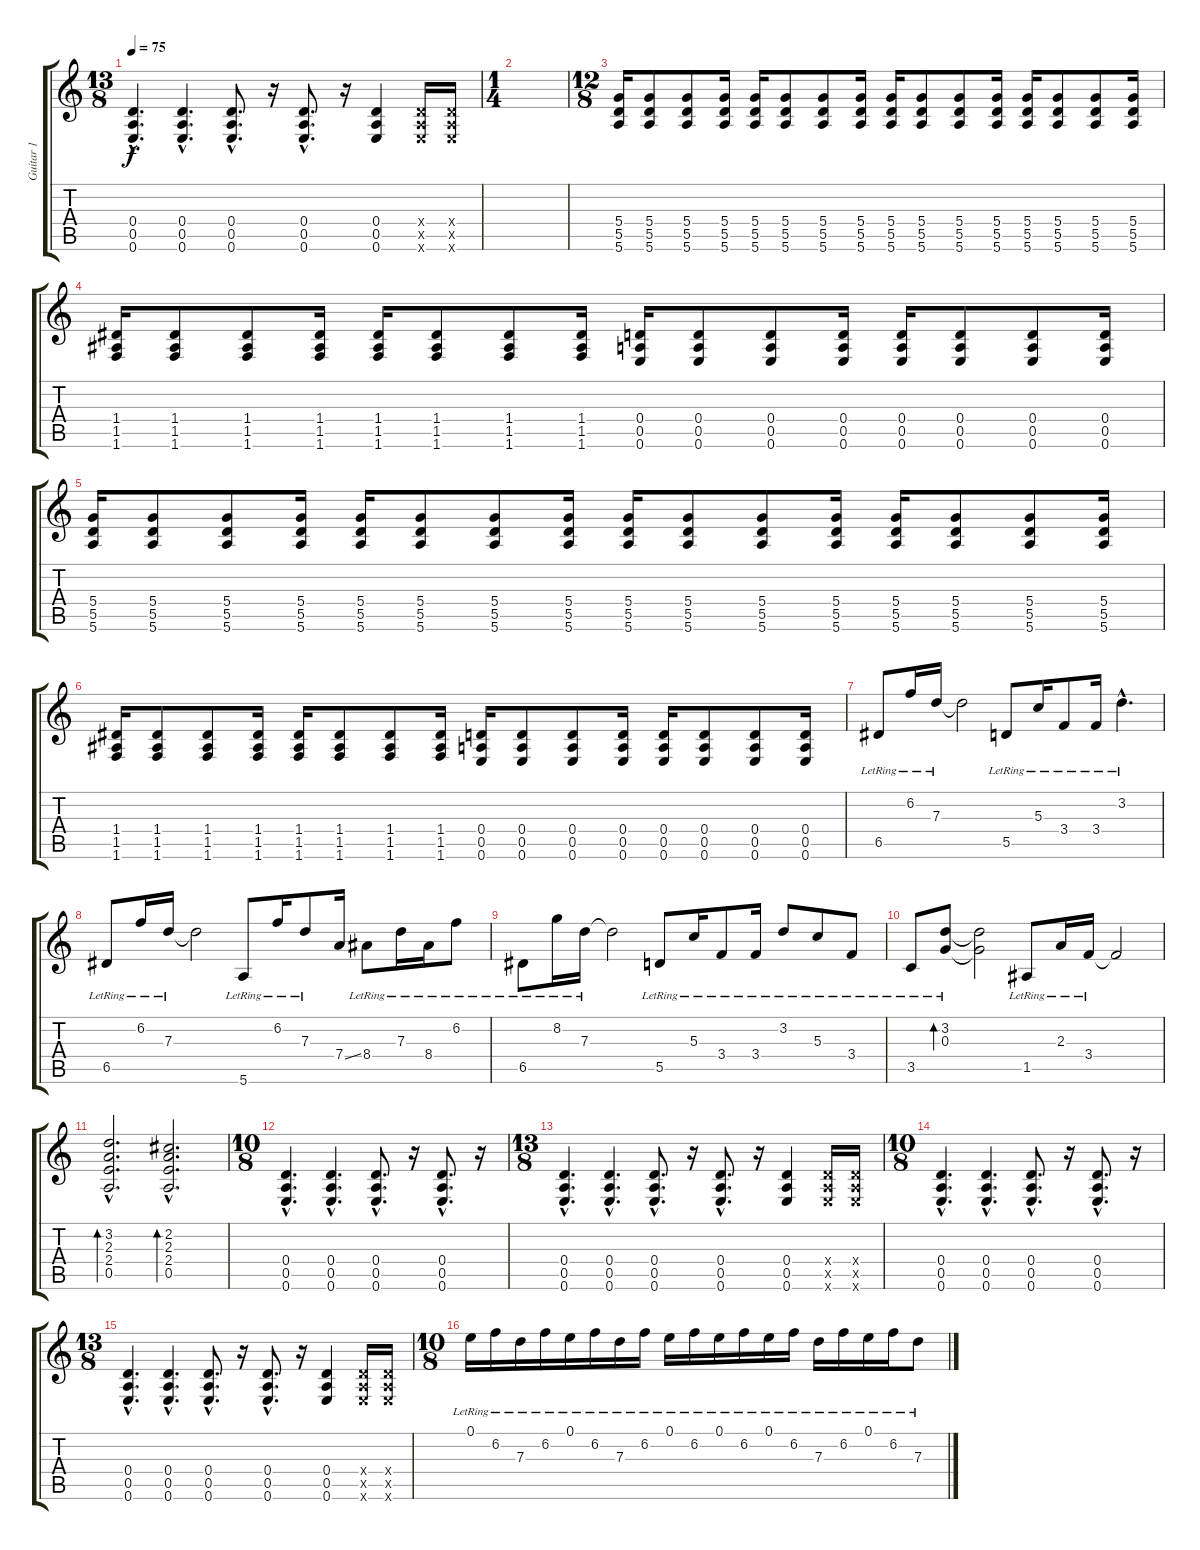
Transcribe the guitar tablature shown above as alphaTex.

\track ("Guitar 1" "Guitar 1") {instrument acousticguitarsteel}
\staff {score tabs}
\tuning (E4 B3 G3 D3 A2 E2) {hide}
\ts (13 8)
\tempo 75
\clef g2
\ks c
(0.4{hac} 0.5{hac} 0.6{hac}).4{d dy f} (0.4{hac} 0.5{hac} 0.6{hac}).4{d} (0.4{hac} 0.5{hac} 0.6{hac}).8{d} r.16 (0.4{hac} 0.5{hac} 0.6{hac}).8{d} r.16 (0.4 0.5 0.6).4 (0.4{x} 0.5{x} 0.6{x}).16 (0.4{x} 0.5{x} 0.6{x}).16 |
\ts (1 4)
|
\ts (12 8)
(5.4 5.5 5.6).16 (5.4 5.5 5.6).8 (5.4 5.5 5.6).8 (5.4 5.5 5.6).16 (5.4 5.5 5.6).16 (5.4 5.5 5.6).8 (5.4 5.5 5.6).8 (5.4 5.5 5.6).16 (5.4 5.5 5.6).16 (5.4 5.5 5.6).8 (5.4 5.5 5.6).8 (5.4 5.5 5.6).16 (5.4 5.5 5.6).16 (5.4 5.5 5.6).8 (5.4 5.5 5.6).8 (5.4 5.5 5.6).16 |
(1.4 1.5 1.6).16 (1.4 1.5 1.6).8 (1.4 1.5 1.6).8 (1.4 1.5 1.6).16 (1.4 1.5 1.6).16 (1.4 1.5 1.6).8 (1.4 1.5 1.6).8 (1.4 1.5 1.6).16 (0.4 0.5 0.6).16 (0.4 0.5 0.6).8 (0.4 0.5 0.6).8 (0.4 0.5 0.6).16 (0.4 0.5 0.6).16 (0.4 0.5 0.6).8 (0.4 0.5 0.6).8 (0.4 0.5 0.6).16 |
(5.4 5.5 5.6).16 (5.4 5.5 5.6).8 (5.4 5.5 5.6).8 (5.4 5.5 5.6).16 (5.4 5.5 5.6).16 (5.4 5.5 5.6).8 (5.4 5.5 5.6).8 (5.4 5.5 5.6).16 (5.4 5.5 5.6).16 (5.4 5.5 5.6).8 (5.4 5.5 5.6).8 (5.4 5.5 5.6).16 (5.4 5.5 5.6).16 (5.4 5.5 5.6).8 (5.4 5.5 5.6).8 (5.4 5.5 5.6).16 |
(1.4 1.5 1.6).16 (1.4 1.5 1.6).8 (1.4 1.5 1.6).8 (1.4 1.5 1.6).16 (1.4 1.5 1.6).16 (1.4 1.5 1.6).8 (1.4 1.5 1.6).8 (1.4 1.5 1.6).16 (0.4 0.5 0.6).16 (0.4 0.5 0.6).8 (0.4 0.5 0.6).8 (0.4 0.5 0.6).16 (0.4 0.5 0.6).16 (0.4 0.5 0.6).8 (0.4 0.5 0.6).8 (0.4 0.5 0.6).16 |
6.5{lr}.8{instrument acousticguitarsteel} 6.2{lr}.16 7.3{lr}.16 7.3{t}.2 5.5{lr}.8 5.3{lr}.16 3.4{lr}.8 3.4{lr}.16 3.2{hac lr}.4{d} |
6.5{lr}.8 6.2{lr}.16 7.3{lr}.16 7.3{t}.2 5.6{lr}.8 6.2{lr}.16 7.3{lr}.8 7.4{ss}.16 8.4{lr}.8 7.3{lr}.16 8.4{lr}.16 6.2{lr}.8 |
6.5{lr}.8 8.2{lr}.16 7.3{lr}.16 7.3{t}.2 5.5{lr}.8 5.3{lr}.16 3.4{lr}.8 3.4{lr}.16 3.2{lr}.8 5.3{lr}.8 3.4{lr}.8 |
3.5{lr}.8 (3.2{lr} 0.3{lr}).8{bd 120} (3.2{t} 0.3{t}).2 1.5{lr}.8 2.3{lr}.16 3.4{lr}.16 3.4{t}.2 |
(3.2{hac} 2.3{hac} 2.4{hac} 0.5{hac}).2{d bd 120} (2.2{hac} 2.3{hac} 2.4{hac} 0.5{hac}).2{d bd 120} |
\ts (10 8)
(0.4{hac} 0.5{hac} 0.6{hac}).4{d instrument distortionguitar} (0.4{hac} 0.5{hac} 0.6{hac}).4{d} (0.4{hac} 0.5{hac} 0.6{hac}).8{d} r.16 (0.4{hac} 0.5{hac} 0.6{hac}).8{d} r.16 |
\ts (13 8)
(0.4{hac} 0.5{hac} 0.6{hac}).4{d} (0.4{hac} 0.5{hac} 0.6{hac}).4{d} (0.4{hac} 0.5{hac} 0.6{hac}).8{d} r.16 (0.4{hac} 0.5{hac} 0.6{hac}).8{d} r.16 (0.4 0.5 0.6).4 (0.4{x} 0.5{x} 0.6{x}).16 (0.4{x} 0.5{x} 0.6{x}).16 |
\ts (10 8)
(0.4{hac} 0.5{hac} 0.6{hac}).4{d instrument distortionguitar} (0.4{hac} 0.5{hac} 0.6{hac}).4{d} (0.4{hac} 0.5{hac} 0.6{hac}).8{d} r.16 (0.4{hac} 0.5{hac} 0.6{hac}).8{d} r.16 |
\ts (13 8)
(0.4{hac} 0.5{hac} 0.6{hac}).4{d} (0.4{hac} 0.5{hac} 0.6{hac}).4{d} (0.4{hac} 0.5{hac} 0.6{hac}).8{d} r.16 (0.4{hac} 0.5{hac} 0.6{hac}).8{d} r.16 (0.4 0.5 0.6).4 (0.4{x} 0.5{x} 0.6{x}).16 (0.4{x} 0.5{x} 0.6{x}).16 |
\ts (10 8)
0.1{lr}.16{instrument acousticguitarsteel} 6.2{lr}.16 7.3{lr}.16 6.2{lr}.16 0.1{lr}.16 6.2{lr}.16 7.3{lr}.16 6.2{lr}.16 0.1{lr}.16 6.2{lr}.16 0.1{lr}.16 6.2{lr}.16 0.1{lr}.16 6.2{lr}.16 7.3{lr}.16 6.2{lr}.16 0.1{lr}.16 6.2{lr}.16 7.3{lr}.8
